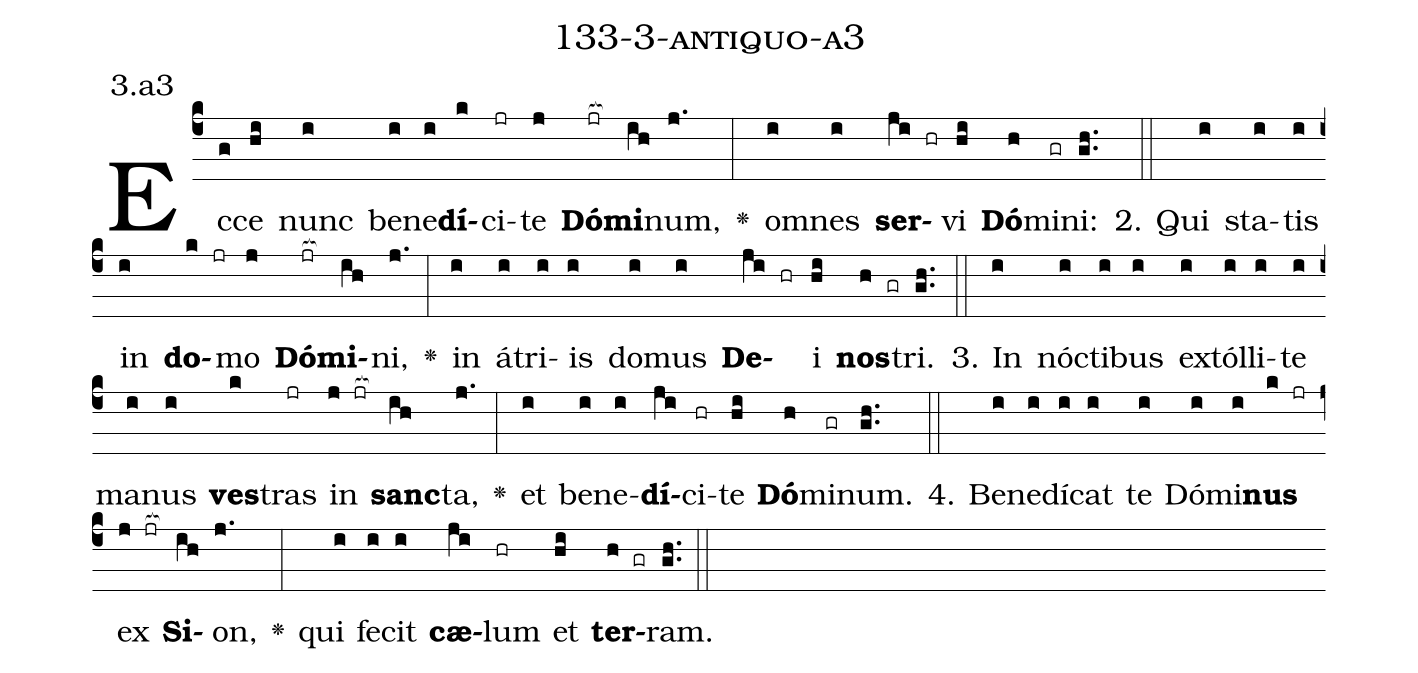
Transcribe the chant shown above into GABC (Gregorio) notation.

name: 133-3-antiquo-a3;
annotation: 3.a3;
%%
(c4)Ec(g)ce(hi) nunc(i) be(i)ne(i)<b>dí</b>(k)ci(jr)te(j) <b>Dó</b>(jr[ocb:1{])<b>mi</b>(ih[ocb:0}])num,(j.) <v>\greheightstar</v>(:) om(i)nes(i) <b>ser</b>(ji hr)vi(hi) <b>Dó</b>(h)mi(gr)ni:(gh..) (::)
2. Qui(i) sta(i)tis(i) in(i) <b>do</b>(k jr)mo(j) <b>Dó</b>(jr[ocb:1{])<b>mi</b>(ih[ocb:0}])ni,(j.) <v>\greheightstar</v>(:) in(i) á(i)tri(i)is(i) do(i)mus(i) <b>De</b>(ji hr)i(hi) <b>nos</b>(h gr)tri.(gh..) (::)
3. In(i) nóc(i)ti(i)bus(i) ex(i)tól(i)li(i)te(i) ma(i)nus(i) <b>ves</b>(k)tras(jr) in(j jr[ocb:1{]) <b>sanc</b>(ih[ocb:0}])ta,(j.) <v>\greheightstar</v>(:) et(i) be(i)ne(i)<b>dí</b>(ji)ci(hr)te(hi) <b>Dó</b>(h)mi(gr)num.(gh..) (::)
4. Be(i)ne(i)dí(i)cat(i) te(i) Dó(i)mi(i)<b>nus</b>(k jr) ex(j jr[ocb:1{]) <b>Si</b>(ih[ocb:0}])on,(j.) <v>\greheightstar</v>(:) qui(i) fe(i)cit(i) <b>cæ</b>(ji)lum(hr) et(hi) <b>ter</b>(h gr)ram.(gh..) (::)
